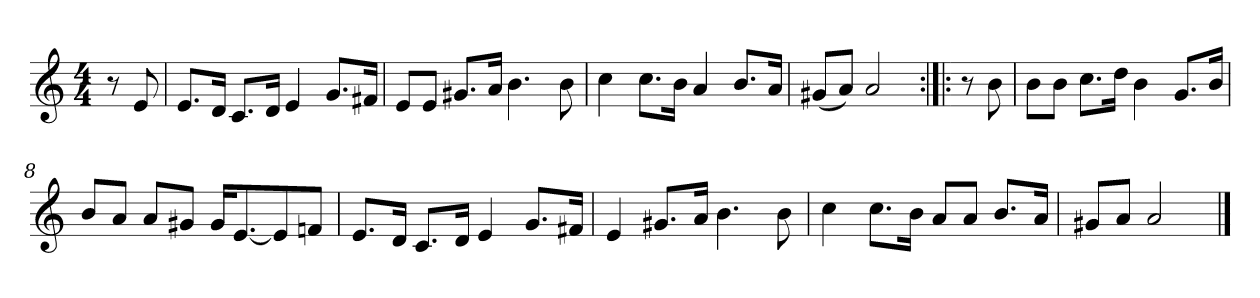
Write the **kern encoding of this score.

**kern
*part1
*staff1
*clefG2
*k[]
*M4/4
=1
8r
8e/
=2
8.e/L
16d/Jk
8.c/L
16d/Jk
4e/
8.g/L
16f#X/Jk
=3
8e/L
8e/J
8.g#X/L
16a/Jk
4.b\
8b\
=4
4cc\
8.cc\L
16b\Jk
4a/
8.b/L
16a/Jk
=5
(<8g#X/L
8a/J)
2a/
=6:|!|:
8r
8b\
=7
8b\L
8b\J
8.cc\L
16dd\Jk
4b\
8.g/L
16b/Jk
!!LO:LB:g=z
=8
8b/L
8a/J
8a/L
8g#X/J
16g#/KL
[8.e/
8e/]
8fn/J
=9
8.e/L
16d/Jk
8.c/L
16d/Jk
4e/
8.g/L
16f#X/Jk
=10
4e/
8.g#X/L
16a/Jk
4.b\
8b\
=11
4cc\
8.cc\L
16b\Jk
8a/L
8a/J
8.b/L
16a/Jk
=12
8g#X/L
8a/J
2a/
==
*-
